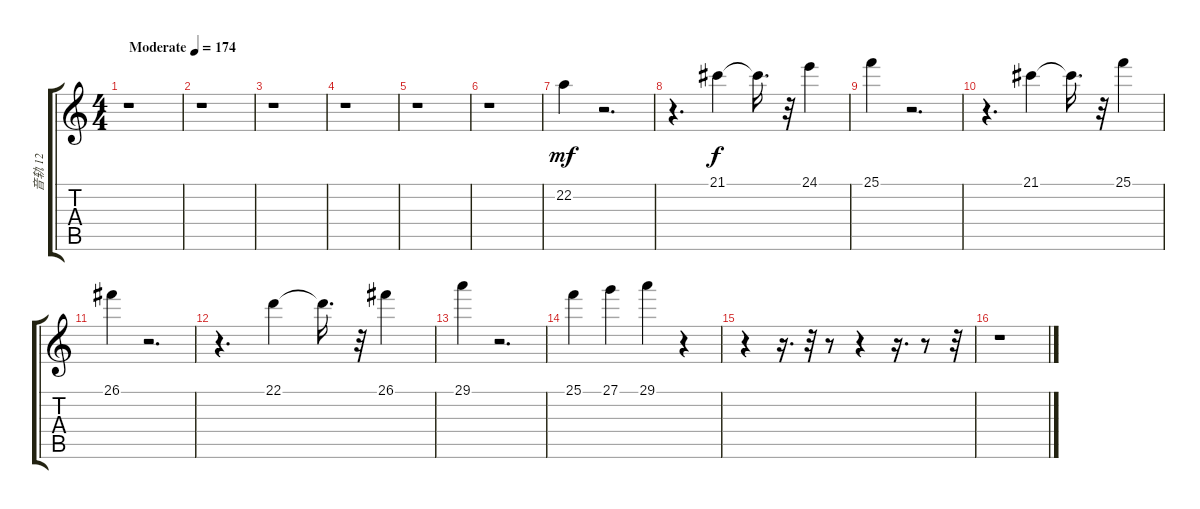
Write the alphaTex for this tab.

\track ("音轨 12" "音轨 12") {instrument gunshot}
\staff {score tabs}
\tuning (E4 B3 G3 D3 A2 E2) {hide}
\ts (4 4)
\tempo (174 "Moderate")
\clef g2
\ks c
r.1{dy mf instrument gunshot} |
r.1 |
r.1 |
r.1 |
r.1 |
r.1 |
22.2.4 r.2{d} |
r.4{d} 21.1.4{dy f} 21.1{t}.16{d} r.32 24.1.4 |
25.1.4 r.2{d} |
r.4{d} 21.1.4 21.1{t}.16{d} r.32 25.1.4 |
26.1.4 r.2{d} |
r.4{d} 22.1.4 22.1{t}.16{d} r.32 26.1.4 |
29.1.4 r.2{d} |
25.1.4 27.1.4 29.1.4 r.4 |
r.4 r.16{d} r.32 r.8 r.4 r.16{d} r.8 r.32 |
r.1
